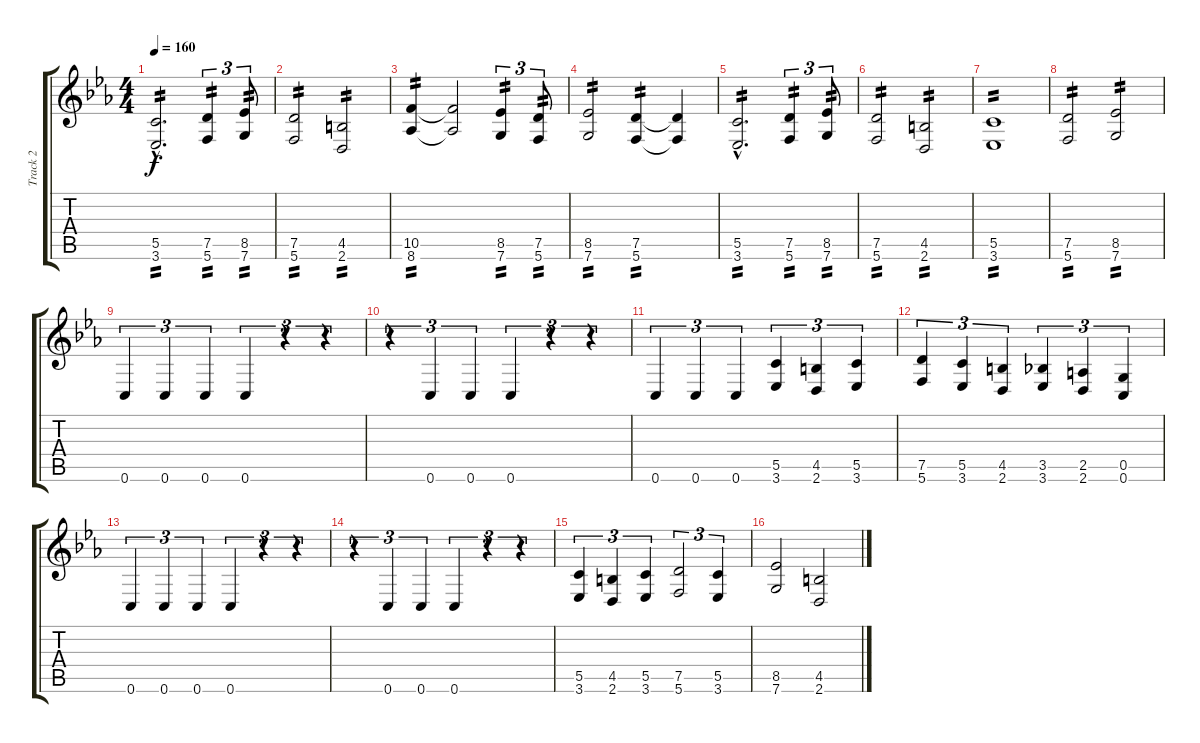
\track ("Track 2" "Track 2") {instrument distortionguitar}
\staff {score tabs}
\tuning (D4 A3 F3 C3 G2 C2) {hide}
\ts (4 4)
\tempo 160
\clef g2
\ks eb
(5.5{hac} 3.6{hac}).2{d tp 2 dy f} (7.5 5.6).4{tu (3 2) tp 2} (8.5 7.6).8{tu (3 2) tp 2} |
(7.5 5.6).2{tp 2} (4.5 2.6).2{tp 2} |
(10.5 8.6).4{tp 2} (10.5{t} 8.6{t}).2 (8.5 7.6).4{tu (3 2) tp 2} (7.5 5.6).8{tu (3 2) tp 2} |
(8.5 7.6).2{tp 2} (7.5 5.6).4{tp 2} (7.5{t} 5.6{t}).4 |
(5.5{hac} 3.6{hac}).2{d tp 2} (7.5 5.6).4{tu (3 2) tp 2} (8.5 7.6).8{tu (3 2) tp 2} |
(7.5 5.6).2{tp 2} (4.5 2.6).2{tp 2} |
(5.5 3.6).1{tp 2} |
(7.5 5.6).2{tp 2} (8.5 7.6).2{tp 2} |
0.6.4{tu (3 2)} 0.6.4{tu (3 2)} 0.6.4{tu (3 2)} 0.6.4{tu (3 2)} r.4{tu (3 2)} r.4{tu (3 2)} |
r.4{tu (3 2)} 0.6.4{tu (3 2)} 0.6.4{tu (3 2)} 0.6.4{tu (3 2)} r.4{tu (3 2)} r.4{tu (3 2)} |
0.6.4{tu (3 2)} 0.6.4{tu (3 2)} 0.6.4{tu (3 2)} (5.5 3.6).4{tu (3 2)} (4.5 2.6).4{tu (3 2)} (5.5 3.6).4{tu (3 2)} |
(7.5 5.6).4{tu (3 2)} (5.5 3.6).4{tu (3 2)} (4.5 2.6).4{tu (3 2)} (3.5 3.6).4{tu (3 2)} (2.5 2.6).4{tu (3 2)} (0.5 0.6).4{tu (3 2)} |
0.6.4{tu (3 2)} 0.6.4{tu (3 2)} 0.6.4{tu (3 2)} 0.6.4{tu (3 2)} r.4{tu (3 2)} r.4{tu (3 2)} |
r.4{tu (3 2)} 0.6.4{tu (3 2)} 0.6.4{tu (3 2)} 0.6.4{tu (3 2)} r.4{tu (3 2)} r.4{tu (3 2)} |
(5.5 3.6).4{tu (3 2)} (4.5 2.6).4{tu (3 2)} (5.5 3.6).4{tu (3 2)} (7.5 5.6).2{tu (3 2)} (5.5 3.6).4{tu (3 2)} |
(8.5 7.6).2 (4.5 2.6).2
